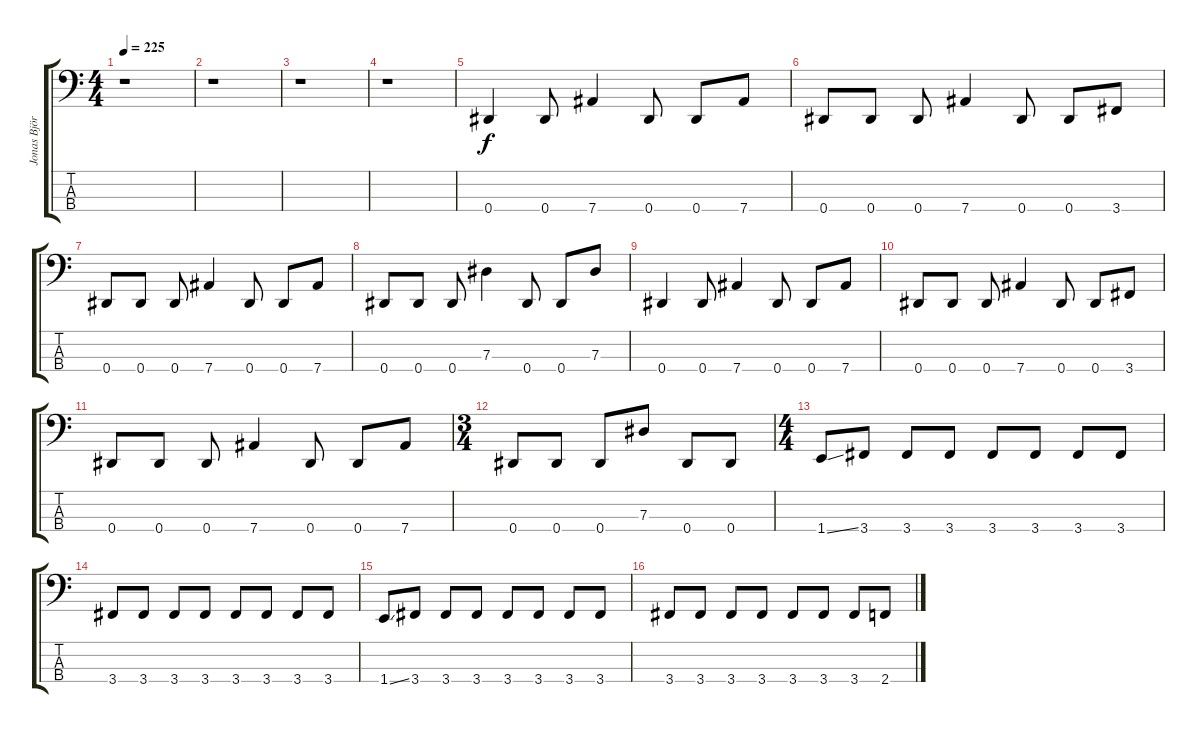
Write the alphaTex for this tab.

\track ("Jonas Björler" "Jonas Björ") {instrument electricbasspick}
\staff {score tabs}
\tuning (Gb2 Db2 Ab1 Eb1) {hide}
\ts (4 4)
\tempo 225
\clef f4
\ks c
r.1{dy f instrument electricbasspick} |
r.1 |
r.1 |
r.1 |
0.4.4 0.4.8 7.4.4 0.4.8 0.4.8 7.4.8 |
0.4.8 0.4.8 0.4.8 7.4.4 0.4.8 0.4.8 3.4.8 |
0.4.8 0.4.8 0.4.8 7.4.4 0.4.8 0.4.8 7.4.8 |
0.4.8 0.4.8 0.4.8 7.3.4 0.4.8 0.4.8 7.3.8 |
0.4.4 0.4.8 7.4.4 0.4.8 0.4.8 7.4.8 |
0.4.8 0.4.8 0.4.8 7.4.4 0.4.8 0.4.8 3.4.8 |
0.4.8 0.4.8 0.4.8 7.4.4 0.4.8 0.4.8 7.4.8 |
\ts (3 4)
0.4.8 0.4.8 0.4.8 7.3.8 0.4.8 0.4.8 |
\ts (4 4)
1.4{ss}.8 3.4.8 3.4.8 3.4.8 3.4.8 3.4.8 3.4.8 3.4.8 |
3.4.8 3.4.8 3.4.8 3.4.8 3.4.8 3.4.8 3.4.8 3.4.8 |
1.4{ss}.8 3.4.8 3.4.8 3.4.8 3.4.8 3.4.8 3.4.8 3.4.8 |
3.4.8 3.4.8 3.4.8 3.4.8 3.4.8 3.4.8 3.4.8 2.4.8
